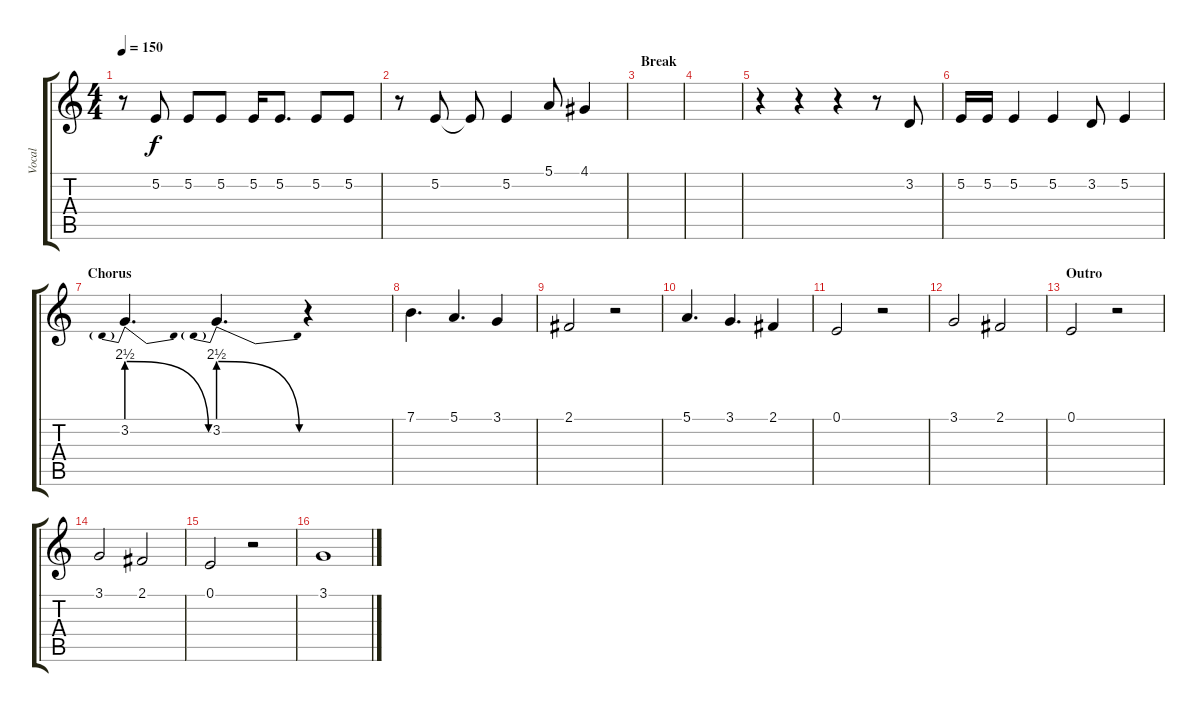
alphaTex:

\track ("Vocal" "Vocal") {instrument trumpet}
\staff {score tabs}
\tuning (E4 B3 G3 D3 A2 E2) {hide}
\ts (4 4)
\tempo 150
\clef g2
\ks c
r.8{dy f} 5.2.8 5.2.8 5.2.8 5.2.16 5.2.8{d} 5.2.8 5.2.8 |
r.8 5.2.8 5.2{t}.8 5.2.4 5.1.8 4.1.4 |
\section ("" "Break")
|
|
r.4 r.4 r.4 r.8 3.2.8 |
5.2.16 5.2.16 5.2.4 5.2.4 3.2.8 5.2.4 |
\section ("" "Chorus")
3.2{be (prebendrelease 0 10 60 0)}.4{d} 3.2{be (prebendrelease 0 10 60 0)}.4{d} r.4 |
7.1.4{d} 5.1.4{d} 3.1.4 |
2.1.2 r.2 |
5.1.4{d} 3.1.4{d} 2.1.4 |
0.1.2 r.2 |
3.1.2 2.1.2 |
\section ("" "Outro")
0.1.2 r.2 |
3.1.2 2.1.2 |
0.1.2 r.2 |
3.1.1
